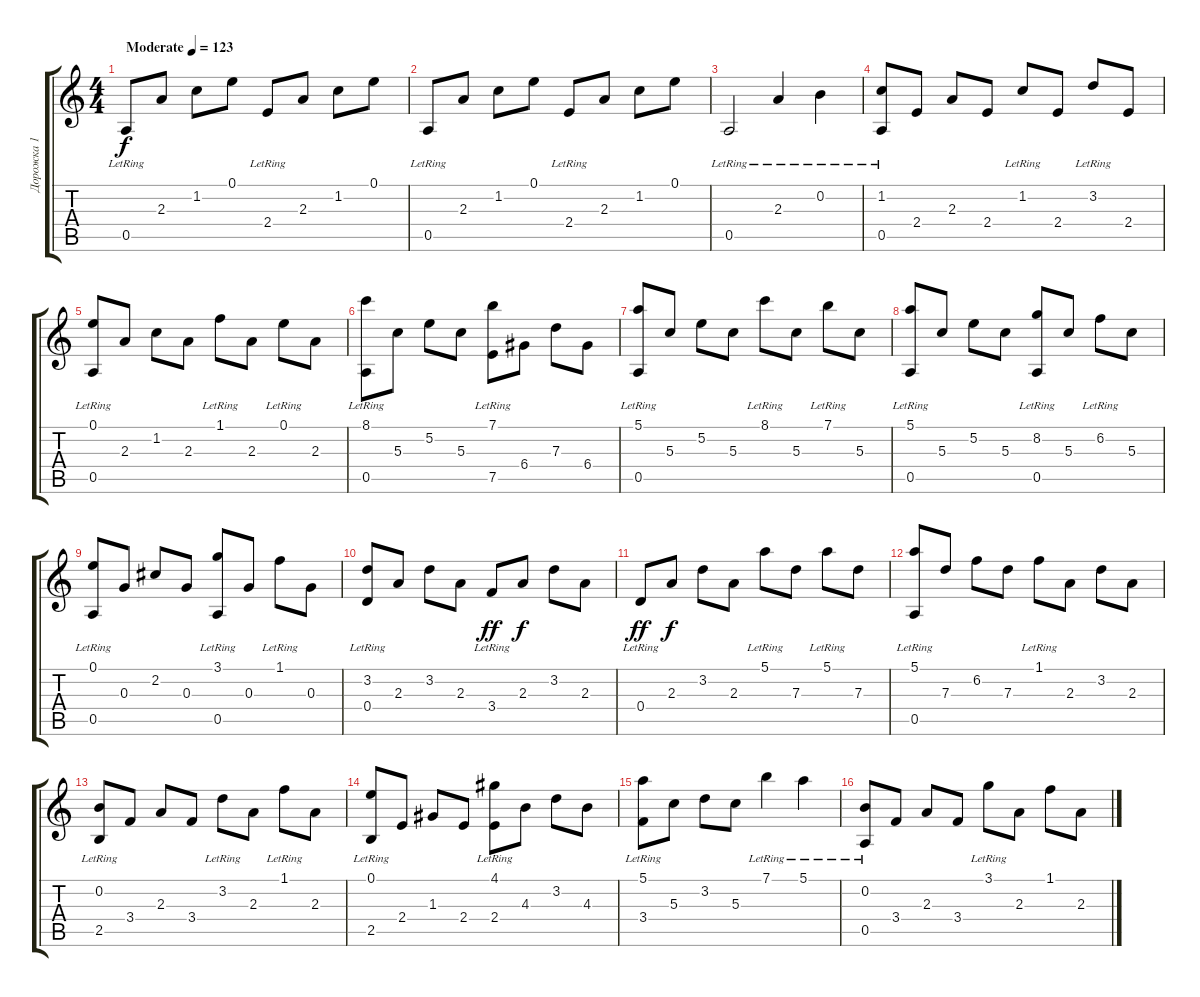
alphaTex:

\track ("Дорожка 1" "Дорожка 1") {instrument electricguitarjazz}
\staff {score tabs}
\tuning (E4 B3 G3 D3 A2 E2) {hide}
\ts (4 4)
\tempo (123 "Moderate")
\clef g2
\ks c
0.5{lr}.8{dy f instrument electricguitarjazz} 2.3.8 1.2.8 0.1.8 2.4{lr}.8 2.3.8 1.2.8 0.1.8 |
0.5{lr}.8 2.3.8 1.2.8 0.1.8 2.4{lr}.8 2.3.8 1.2.8 0.1.8 |
0.5{lr}.2 2.3{lr}.4 0.2{lr}.4 |
(1.2{lr} 0.5{lr}).8 2.4.8 2.3.8 2.4.8 1.2{lr}.8 2.4.8 3.2{lr}.8 2.4.8 |
(0.1{lr} 0.5{lr}).8 2.3.8 1.2.8 2.3.8 1.1{lr}.8 2.3.8 0.1{lr}.8 2.3.8 |
(8.1{lr} 0.5{lr}).8 5.3.8 5.2.8 5.3.8 (7.1{lr} 7.5{lr}).8 6.4.8 7.3.8 6.4.8 |
(5.1{lr} 0.5{lr}).8 5.3.8 5.2.8 5.3.8 8.1{lr}.8 5.3.8 7.1{lr}.8 5.3.8 |
(5.1{lr} 0.5{lr}).8 5.3.8 5.2.8 5.3.8 (8.2{lr} 0.5{lr}).8 5.3.8 6.2{lr}.8 5.3.8 |
(0.1{lr} 0.5{lr}).8 0.3.8 2.2.8 0.3.8 (3.1{lr} 0.5{lr}).8 0.3.8 1.1{lr}.8 0.3.8 |
(3.2{lr} 0.4{lr}).8 2.3.8 3.2.8 2.3.8 3.4{lr}.8{dy ff} 2.3.8{dy f} 3.2.8 2.3.8 |
0.4{lr}.8{dy ff} 2.3.8{dy f} 3.2.8 2.3.8 5.1{lr}.8 7.3.8 5.1{lr}.8 7.3.8 |
(5.1{lr} 0.5{lr}).8 7.3.8 6.2.8 7.3.8 1.1{lr}.8 2.3.8 3.2.8 2.3.8 |
(0.2{lr} 2.5{lr}).8 3.4.8 2.3.8 3.4.8 3.2{lr}.8 2.3.8 1.1{lr}.8 2.3.8 |
(0.1{lr} 2.5{lr}).8 2.4.8 1.3.8 2.4.8 (4.1{lr} 2.4{lr}).8 4.3.8 3.2.8 4.3.8 |
(5.1{lr} 3.4{lr}).8 5.3.8 3.2.8 5.3.8 7.1{lr}.4 5.1{lr}.4 |
(0.2{lr} 0.5{lr}).8 3.4.8 2.3.8 3.4.8 3.1{lr}.8 2.3.8 1.1.8 2.3.8
